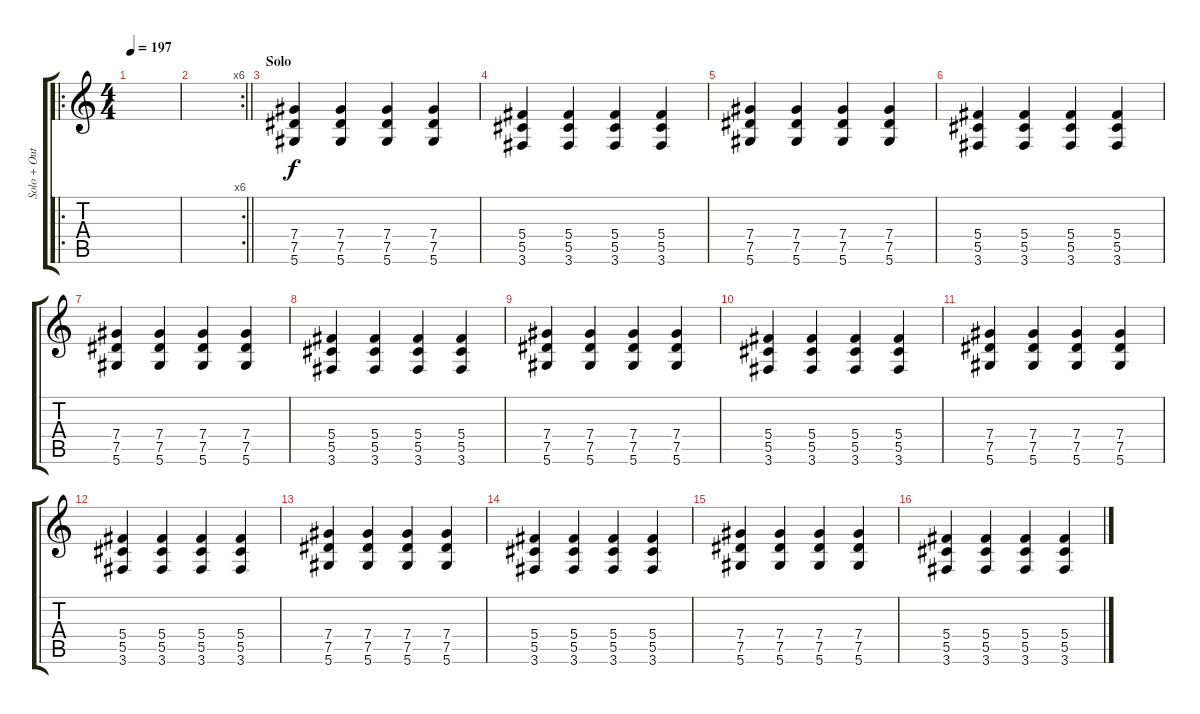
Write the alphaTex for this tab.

\track ("Solo + Outro Backup" "Solo + Out") {instrument overdrivenguitar}
\staff {score tabs}
\tuning (Eb4 Bb3 Gb3 Db3 Ab2 Eb2) {hide}
\ro
\ts (4 4)
\tempo 197
\clef g2
\ks c
|
\rc 6
\barLineRight lightlight
|
\section ("" "Solo")
(7.4 7.5 5.6).4 (7.4 7.5 5.6).4 (7.4 7.5 5.6).4 (7.4 7.5 5.6).4 |
(5.4 5.5 3.6).4 (5.4 5.5 3.6).4 (5.4 5.5 3.6).4 (5.4 5.5 3.6).4 |
(7.4 7.5 5.6).4 (7.4 7.5 5.6).4 (7.4 7.5 5.6).4 (7.4 7.5 5.6).4 |
(5.4 5.5 3.6).4 (5.4 5.5 3.6).4 (5.4 5.5 3.6).4 (5.4 5.5 3.6).4 |
(7.4 7.5 5.6).4 (7.4 7.5 5.6).4 (7.4 7.5 5.6).4 (7.4 7.5 5.6).4 |
(5.4 5.5 3.6).4 (5.4 5.5 3.6).4 (5.4 5.5 3.6).4 (5.4 5.5 3.6).4 |
(7.4 7.5 5.6).4 (7.4 7.5 5.6).4 (7.4 7.5 5.6).4 (7.4 7.5 5.6).4 |
(5.4 5.5 3.6).4 (5.4 5.5 3.6).4 (5.4 5.5 3.6).4 (5.4 5.5 3.6).4 |
(7.4 7.5 5.6).4 (7.4 7.5 5.6).4 (7.4 7.5 5.6).4 (7.4 7.5 5.6).4 |
(5.4 5.5 3.6).4 (5.4 5.5 3.6).4 (5.4 5.5 3.6).4 (5.4 5.5 3.6).4 |
(7.4 7.5 5.6).4 (7.4 7.5 5.6).4 (7.4 7.5 5.6).4 (7.4 7.5 5.6).4 |
(5.4 5.5 3.6).4 (5.4 5.5 3.6).4 (5.4 5.5 3.6).4 (5.4 5.5 3.6).4 |
(7.4 7.5 5.6).4 (7.4 7.5 5.6).4 (7.4 7.5 5.6).4 (7.4 7.5 5.6).4 |
(5.4 5.5 3.6).4 (5.4 5.5 3.6).4 (5.4 5.5 3.6).4 (5.4 5.5 3.6).4
